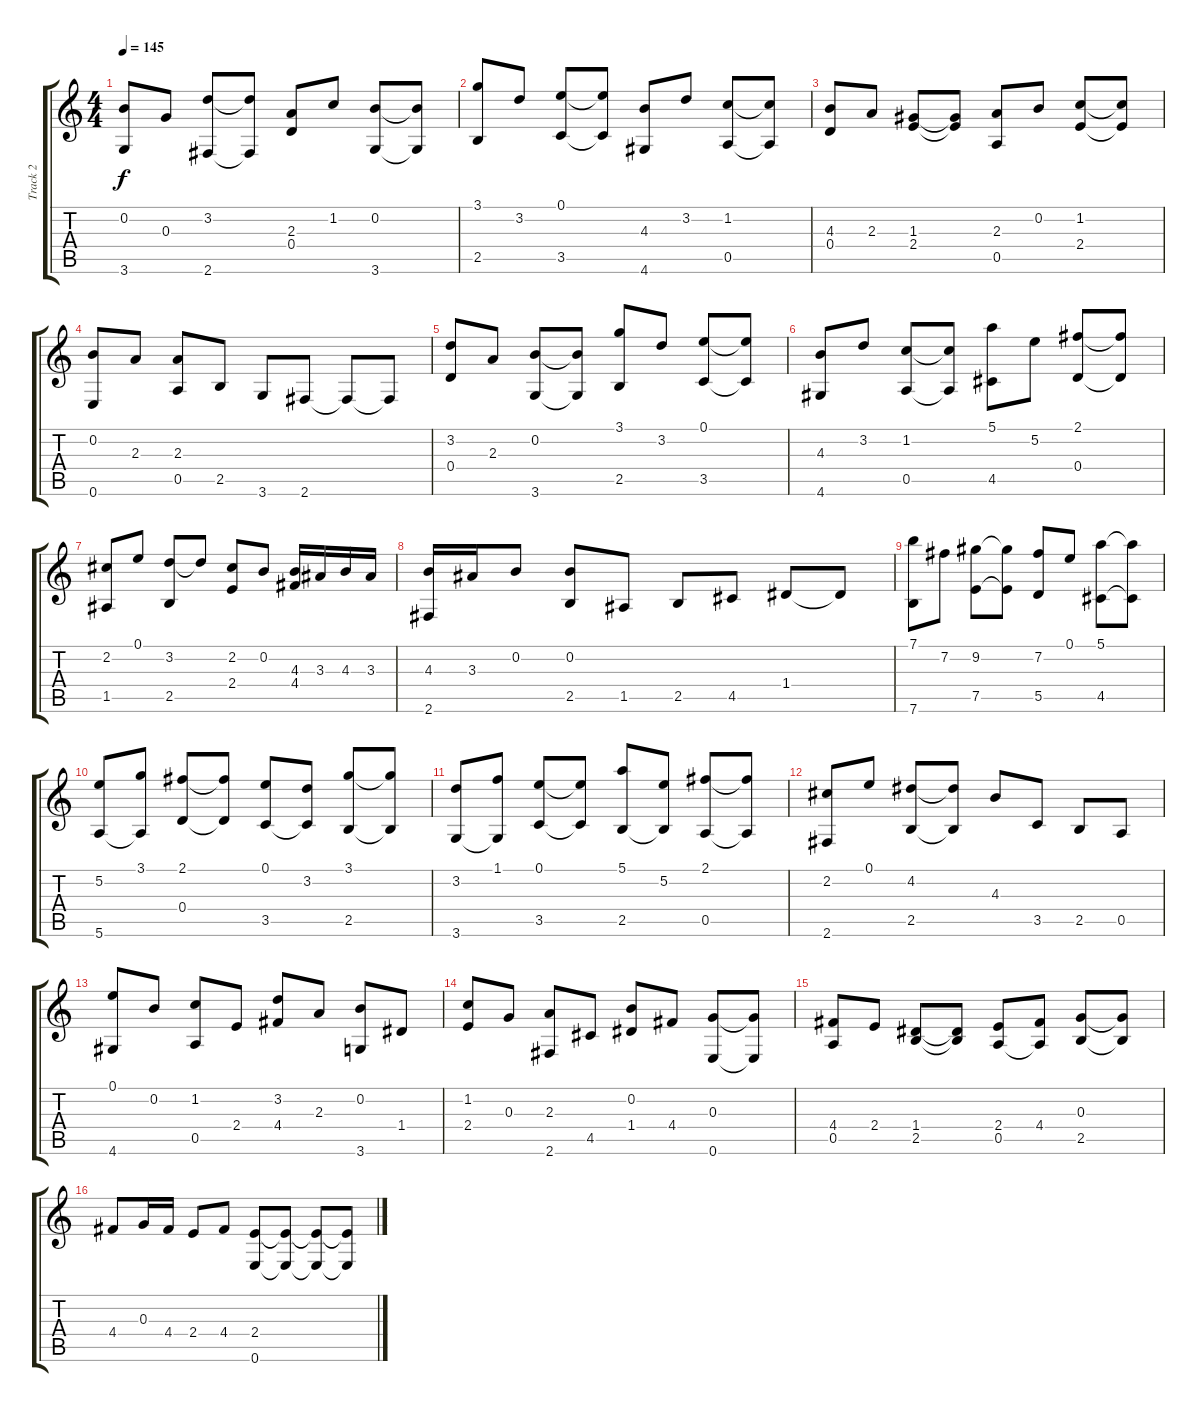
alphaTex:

\track ("Track 2" "Track 2") {instrument acousticguitarsteel}
\staff {score tabs}
\tuning (E4 B3 G3 D3 A2 E2) {hide}
\ts (4 4)
\tempo 145
\clef g2
\ks c
(0.2 3.6).8{dy f} 0.3.8 (3.2 2.6).8 (3.2{t} 2.6{t}).8 (2.3 0.4).8 1.2.8 (0.2 3.6).8 (0.2{t} 3.6{t}).8 |
(3.1 2.5).8 3.2.8 (0.1 3.5).8 (0.1{t} 3.5{t}).8 (4.3 4.6).8 3.2.8 (1.2 0.5).8 (1.2{t} 0.5{t}).8 |
(4.3 0.4).8 2.3.8 (1.3 2.4).8 (1.3{t} 2.4{t}).8 (2.3 0.5).8 0.2.8 (1.2 2.4).8 (1.2{t} 2.4{t}).8 |
(0.2 0.6).8 2.3.8 (2.3 0.5).8 2.5.8 3.6.8 2.6.8 2.6{t}.8 2.6{t}.8 |
(3.2 0.4).8 2.3.8 (0.2 3.6).8 (0.2{t} 3.6{t}).8 (3.1 2.5).8 3.2.8 (0.1 3.5).8 (0.1{t} 3.5{t}).8 |
(4.3 4.6).8 3.2.8 (1.2 0.5).8 (1.2{t} 0.5{t}).8 (5.1 4.5).8 5.2.8 (2.1 0.4).8 (2.1{t} 0.4{t}).8 |
(2.2 1.5).8 0.1.8 (3.2 2.5).8 3.2{t}.8 (2.2 2.4).8 0.2.8 (4.3 4.4).16 3.3.16 4.3.16 3.3.16 |
(4.3 2.6).16 3.3.16 0.2.8 (0.2 2.5).8 1.5.8 2.5.8 4.5.8 1.4.8 1.4{t}.8 |
(7.1 7.6).8 7.2.8 (9.2 7.5).8 (9.2{t} 7.5{t}).8 (7.2 5.5).8 0.1.8 (5.1 4.5).8 (5.1{t} 4.5{t}).8 |
(5.2 5.6).8 (3.1 5.6{t}).8 (2.1 0.4).8 (2.1{t} 0.4{t}).8 (0.1 3.5).8 (3.2 3.5{t}).8 (3.1 2.5).8 (3.1{t} 2.5{t}).8 |
(3.2 3.6).8 (1.1 3.6{t}).8 (0.1 3.5).8 (0.1{t} 3.5{t}).8 (5.1 2.5).8 (5.2 2.5{t}).8 (2.1 0.5).8 (2.1{t} 0.5{t}).8 |
(2.2 2.6).8 0.1.8 (4.2 2.5).8 (4.2{t} 2.5{t}).8 4.3.8 3.5.8 2.5.8 0.5.8 |
(0.1 4.6).8 0.2.8 (1.2 0.5).8 2.4.8 (3.2 4.4).8 2.3.8 (0.2 3.6).8 1.4.8 |
(1.2 2.4).8 0.3.8 (2.3 2.6).8 4.5.8 (0.2 1.4).8 4.4.8 (0.3 0.6).8 (0.3{t} 0.6{t}).8 |
(4.4 0.5).8 2.4.8 (1.4 2.5).8 (1.4{t} 2.5{t}).8 (2.4 0.5).8 (4.4 0.5{t}).8 (0.3 2.5).8 (0.3{t} 2.5{t}).8 |
4.4.8 0.3.16 4.4.16 2.4.8 4.4.8 (2.4 0.6).8 (2.4{t} 0.6{t}).8 (2.4{t} 0.6{t}).8 (2.4{t} 0.6{t}).8
